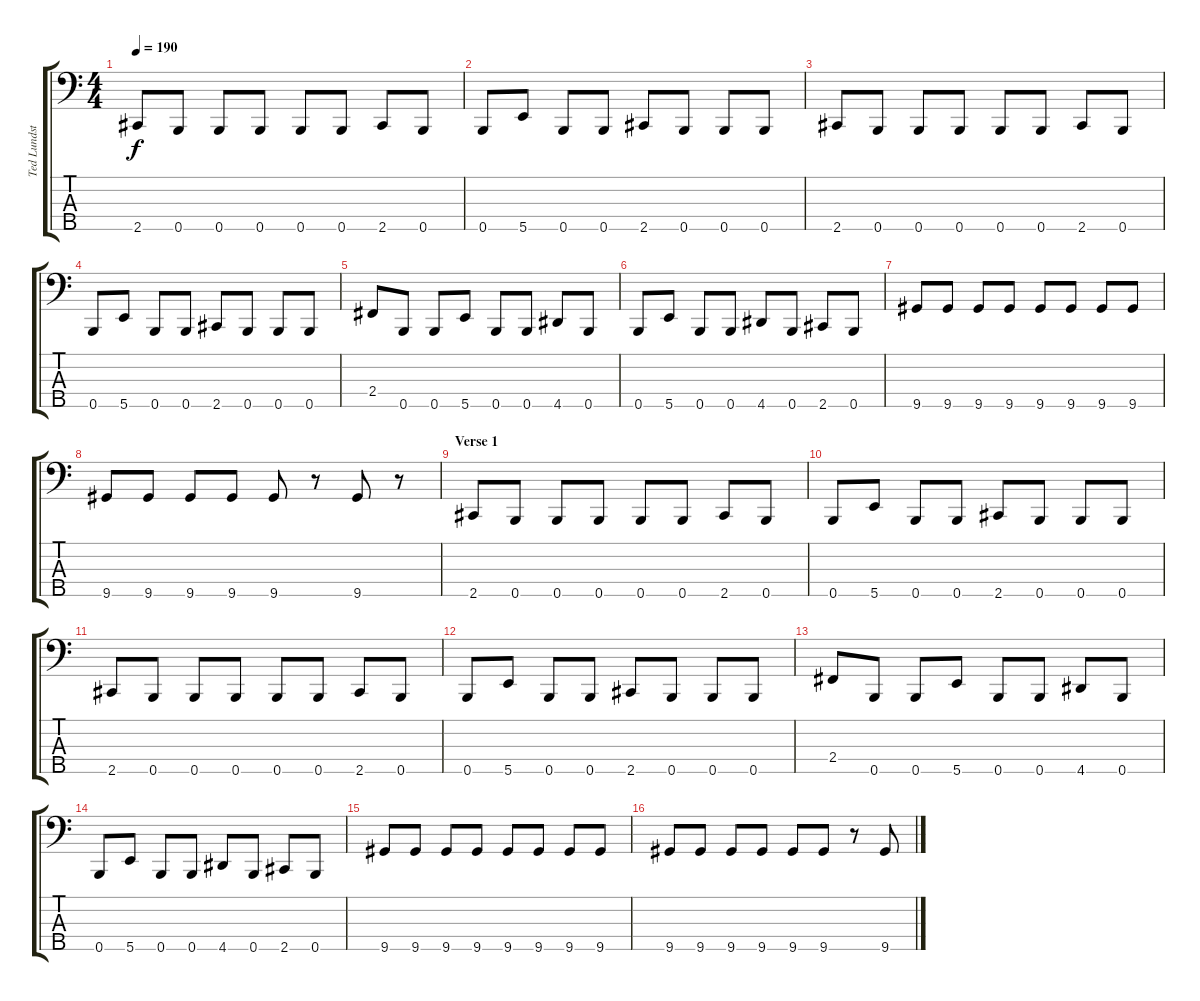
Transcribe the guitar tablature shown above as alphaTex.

\track ("Ted Lundström" "Ted Lundst") {instrument electricbassfinger}
\staff {score tabs}
\tuning (G2 D2 A1 E1 B0) {hide}
\ts (4 4)
\section ("" "")
\tempo 190
\clef f4
\ks c
2.5.8{dy f} 0.5.8 0.5.8 0.5.8 0.5.8 0.5.8 2.5.8 0.5.8 |
0.5.8 5.5.8 0.5.8 0.5.8 2.5.8 0.5.8 0.5.8 0.5.8 |
2.5.8 0.5.8 0.5.8 0.5.8 0.5.8 0.5.8 2.5.8 0.5.8 |
0.5.8 5.5.8 0.5.8 0.5.8 2.5.8 0.5.8 0.5.8 0.5.8 |
2.4.8 0.5.8 0.5.8 5.5.8 0.5.8 0.5.8 4.5.8 0.5.8 |
0.5.8 5.5.8 0.5.8 0.5.8 4.5.8 0.5.8 2.5.8 0.5.8 |
9.5.8 9.5.8 9.5.8 9.5.8 9.5.8 9.5.8 9.5.8 9.5.8 |
9.5.8 9.5.8 9.5.8 9.5.8 9.5.8 r.8 9.5.8 r.8 |
\section ("" "Verse 1")
2.5.8 0.5.8 0.5.8 0.5.8 0.5.8 0.5.8 2.5.8 0.5.8 |
0.5.8 5.5.8 0.5.8 0.5.8 2.5.8 0.5.8 0.5.8 0.5.8 |
2.5.8 0.5.8 0.5.8 0.5.8 0.5.8 0.5.8 2.5.8 0.5.8 |
0.5.8 5.5.8 0.5.8 0.5.8 2.5.8 0.5.8 0.5.8 0.5.8 |
2.4.8 0.5.8 0.5.8 5.5.8 0.5.8 0.5.8 4.5.8 0.5.8 |
0.5.8 5.5.8 0.5.8 0.5.8 4.5.8 0.5.8 2.5.8 0.5.8 |
9.5.8 9.5.8 9.5.8 9.5.8 9.5.8 9.5.8 9.5.8 9.5.8 |
9.5.8 9.5.8 9.5.8 9.5.8 9.5.8 9.5.8 r.8 9.5.8
